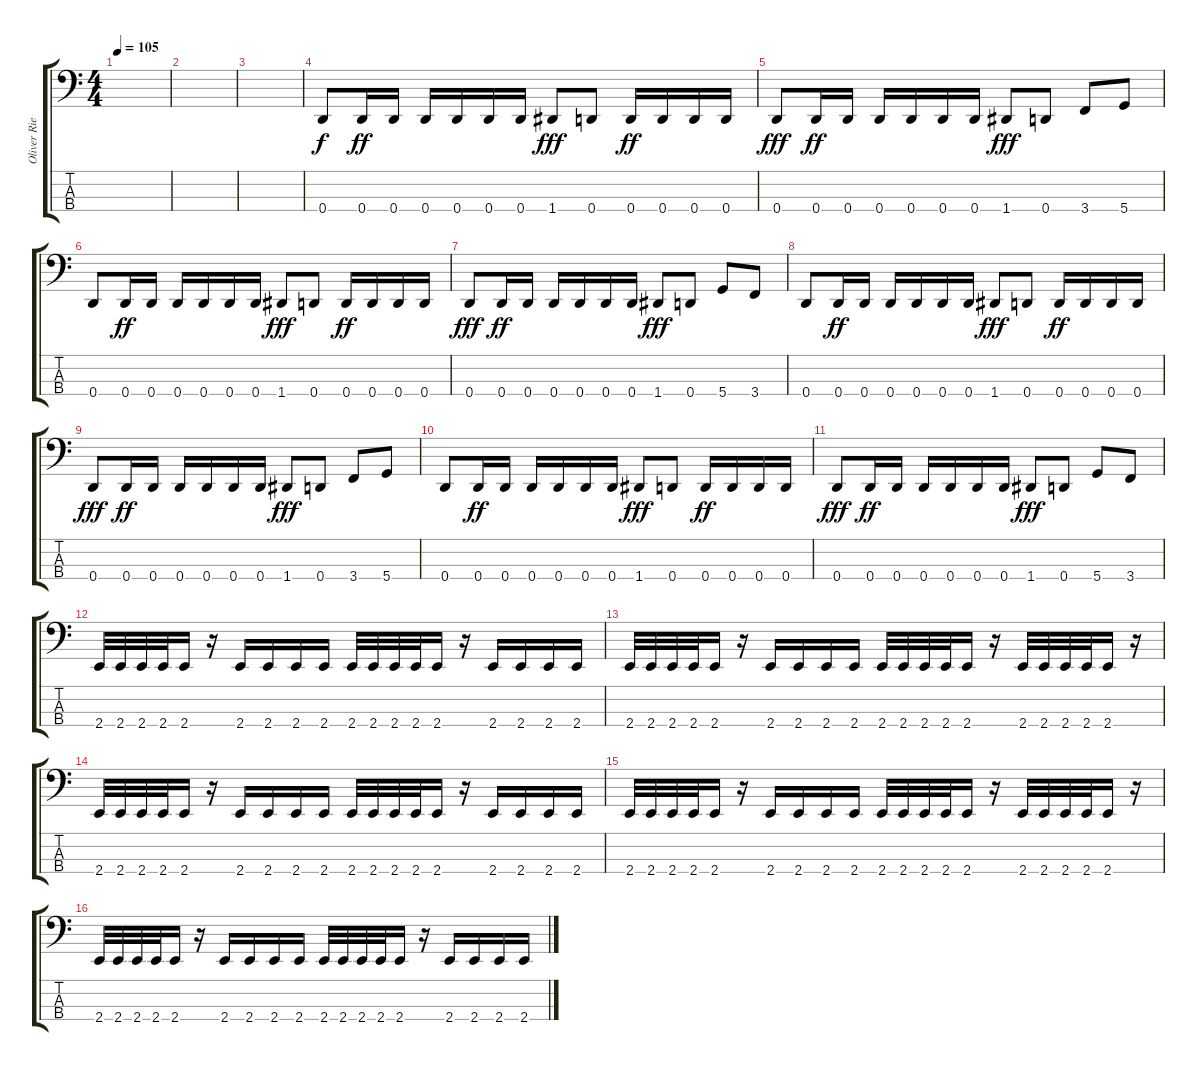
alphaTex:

\track ("Oliver Riedel" "Oliver Rie") {instrument electricbassfinger}
\staff {score tabs}
\tuning (G2 D2 A1 D1) {hide}
\ts (4 4)
\tempo 105
\clef f4
\ks c
|
|
|
0.4.8 0.4.16{dy ff} 0.4.16 0.4.16 0.4.16 0.4.16 0.4.16 1.4.8{dy fff} 0.4.8 0.4.16{dy ff} 0.4.16 0.4.16 0.4.16 |
0.4.8{dy fff} 0.4.16{dy ff} 0.4.16 0.4.16 0.4.16 0.4.16 0.4.16 1.4.8{dy fff} 0.4.8 3.4.8 5.4.8 |
0.4.8 0.4.16{dy ff} 0.4.16 0.4.16 0.4.16 0.4.16 0.4.16 1.4.8{dy fff} 0.4.8 0.4.16{dy ff} 0.4.16 0.4.16 0.4.16 |
0.4.8{dy fff} 0.4.16{dy ff} 0.4.16 0.4.16 0.4.16 0.4.16 0.4.16 1.4.8{dy fff} 0.4.8 5.4.8 3.4.8 |
0.4.8 0.4.16{dy ff} 0.4.16 0.4.16 0.4.16 0.4.16 0.4.16 1.4.8{dy fff} 0.4.8 0.4.16{dy ff} 0.4.16 0.4.16 0.4.16 |
0.4.8{dy fff} 0.4.16{dy ff} 0.4.16 0.4.16 0.4.16 0.4.16 0.4.16 1.4.8{dy fff} 0.4.8 3.4.8 5.4.8 |
0.4.8 0.4.16{dy ff} 0.4.16 0.4.16 0.4.16 0.4.16 0.4.16 1.4.8{dy fff} 0.4.8 0.4.16{dy ff} 0.4.16 0.4.16 0.4.16 |
0.4.8{dy fff} 0.4.16{dy ff} 0.4.16 0.4.16 0.4.16 0.4.16 0.4.16 1.4.8{dy fff} 0.4.8 5.4.8 3.4.8 |
2.4.32 2.4.32 2.4.32 2.4.32 2.4.16 r.16 2.4.16 2.4.16 2.4.16 2.4.16 2.4.32 2.4.32 2.4.32 2.4.32 2.4.16 r.16 2.4.16 2.4.16 2.4.16 2.4.16 |
2.4.32 2.4.32 2.4.32 2.4.32 2.4.16 r.16 2.4.16 2.4.16 2.4.16 2.4.16 2.4.32 2.4.32 2.4.32 2.4.32 2.4.16 r.16 2.4.32 2.4.32 2.4.32 2.4.32 2.4.16 r.16 |
2.4.32 2.4.32 2.4.32 2.4.32 2.4.16 r.16 2.4.16 2.4.16 2.4.16 2.4.16 2.4.32 2.4.32 2.4.32 2.4.32 2.4.16 r.16 2.4.16 2.4.16 2.4.16 2.4.16 |
2.4.32 2.4.32 2.4.32 2.4.32 2.4.16 r.16 2.4.16 2.4.16 2.4.16 2.4.16 2.4.32 2.4.32 2.4.32 2.4.32 2.4.16 r.16 2.4.32 2.4.32 2.4.32 2.4.32 2.4.16 r.16 |
2.4.32 2.4.32 2.4.32 2.4.32 2.4.16 r.16 2.4.16 2.4.16 2.4.16 2.4.16 2.4.32 2.4.32 2.4.32 2.4.32 2.4.16 r.16 2.4.16 2.4.16 2.4.16 2.4.16
